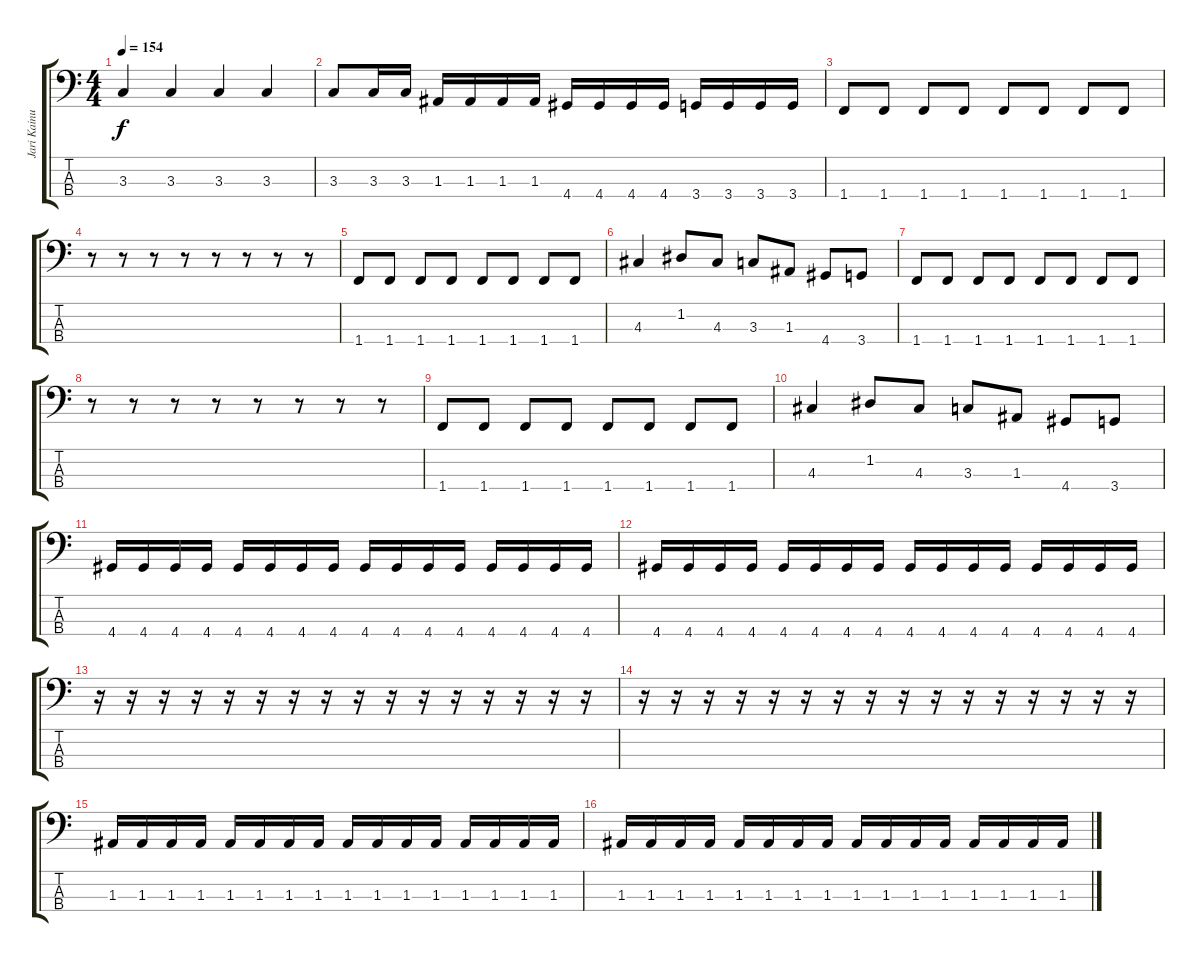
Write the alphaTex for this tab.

\track ("Jari Kainulainen" "Jari Kainu") {instrument electricbassfinger}
\staff {score tabs}
\tuning (G2 D2 A1 E1) {hide}
\ts (4 4)
\tempo 154
\clef f4
\ks c
3.3.4{dy f} 3.3.4 3.3.4 3.3.4 |
3.3.8 3.3.16 3.3.16 1.3.16 1.3.16 1.3.16 1.3.16 4.4.16 4.4.16 4.4.16 4.4.16 3.4.16 3.4.16 3.4.16 3.4.16 |
1.4.8 1.4.8 1.4.8 1.4.8 1.4.8 1.4.8 1.4.8 1.4.8 |
r.8 r.8 r.8 r.8 r.8 r.8 r.8 r.8 |
1.4.8 1.4.8 1.4.8 1.4.8 1.4.8 1.4.8 1.4.8 1.4.8 |
4.3.4 1.2.8 4.3.8 3.3.8 1.3.8 4.4.8 3.4.8 |
1.4.8 1.4.8 1.4.8 1.4.8 1.4.8 1.4.8 1.4.8 1.4.8 |
r.8 r.8 r.8 r.8 r.8 r.8 r.8 r.8 |
1.4.8 1.4.8 1.4.8 1.4.8 1.4.8 1.4.8 1.4.8 1.4.8 |
4.3.4 1.2.8 4.3.8 3.3.8 1.3.8 4.4.8 3.4.8 |
4.4.16 4.4.16 4.4.16 4.4.16 4.4.16 4.4.16 4.4.16 4.4.16 4.4.16 4.4.16 4.4.16 4.4.16 4.4.16 4.4.16 4.4.16 4.4.16 |
4.4.16 4.4.16 4.4.16 4.4.16 4.4.16 4.4.16 4.4.16 4.4.16 4.4.16 4.4.16 4.4.16 4.4.16 4.4.16 4.4.16 4.4.16 4.4.16 |
r.16 r.16 r.16 r.16 r.16 r.16 r.16 r.16 r.16 r.16 r.16 r.16 r.16 r.16 r.16 r.16 |
r.16 r.16 r.16 r.16 r.16 r.16 r.16 r.16 r.16 r.16 r.16 r.16 r.16 r.16 r.16 r.16 |
1.3.16 1.3.16 1.3.16 1.3.16 1.3.16 1.3.16 1.3.16 1.3.16 1.3.16 1.3.16 1.3.16 1.3.16 1.3.16 1.3.16 1.3.16 1.3.16 |
1.3.16 1.3.16 1.3.16 1.3.16 1.3.16 1.3.16 1.3.16 1.3.16 1.3.16 1.3.16 1.3.16 1.3.16 1.3.16 1.3.16 1.3.16 1.3.16
